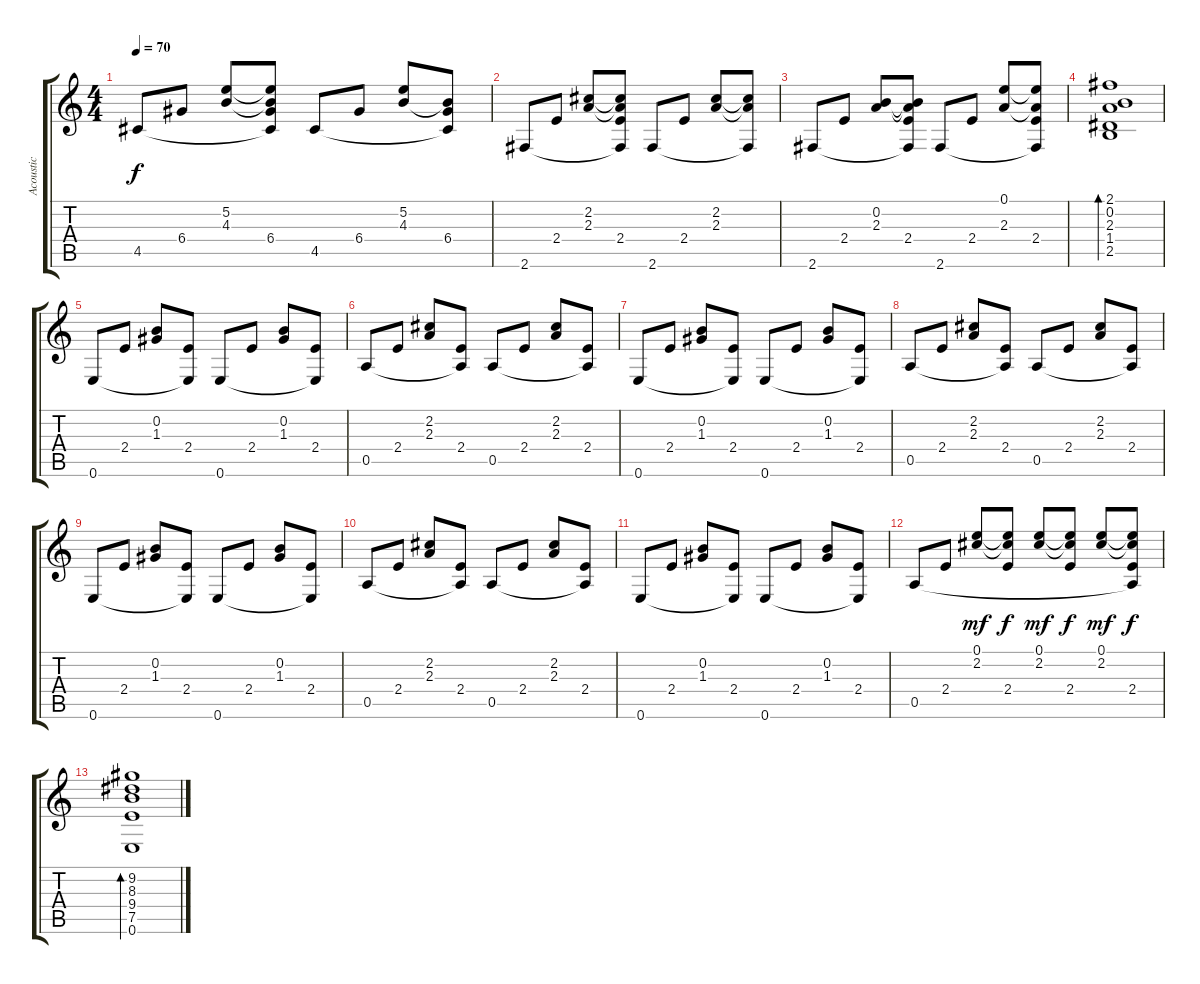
\track ("Acoustic" "Acoustic") {instrument acousticguitarsteel}
\staff {score tabs}
\tuning (E4 B3 G3 D3 A2 E2) {hide}
\ts (4 4)
\tempo 70
\clef g2
\ks c
4.5.8{dy f} 6.4.8 (5.2 4.3).8 (5.2{t} 4.3{t} 6.4 4.5{t}).8 4.5.8 6.4.8 (5.2 4.3).8 (4.3{t} 6.4 4.5{t}).8 |
2.6.8 2.4.8 (2.2 2.3).8 (2.2{t} 2.3{t} 2.4 2.6{t}).8 2.6.8 2.4.8 (2.2 2.3).8 (2.2{t} 2.3{t} 2.6{t}).8 |
2.6.8 2.4.8 (0.2 2.3).8 (0.2{t} 2.3{t} 2.4 2.6{t}).8 2.6.8 2.4.8 (0.1 2.3).8 (0.1{t} 2.3{t} 2.4 2.6{t}).8 |
(2.1 0.2 2.3 1.4 2.5).1{bd 120} |
0.6.8 2.4.8 (0.2 1.3).8 (2.4 0.6{t}).8 0.6.8 2.4.8 (0.2 1.3).8 (2.4 0.6{t}).8 |
0.5.8 2.4.8 (2.2 2.3).8 (2.4 0.5{t}).8 0.5.8 2.4.8 (2.2 2.3).8 (2.4 0.5{t}).8 |
0.6.8 2.4.8 (0.2 1.3).8 (2.4 0.6{t}).8 0.6.8 2.4.8 (0.2 1.3).8 (2.4 0.6{t}).8 |
0.5.8 2.4.8 (2.2 2.3).8 (2.4 0.5{t}).8 0.5.8 2.4.8 (2.2 2.3).8 (2.4 0.5{t}).8 |
0.6.8 2.4.8 (0.2 1.3).8 (2.4 0.6{t}).8 0.6.8 2.4.8 (0.2 1.3).8 (2.4 0.6{t}).8 |
0.5.8 2.4.8 (2.2 2.3).8 (2.4 0.5{t}).8 0.5.8 2.4.8 (2.2 2.3).8 (2.4 0.5{t}).8 |
0.6.8 2.4.8 (0.2 1.3).8 (2.4 0.6{t}).8 0.6.8 2.4.8 (0.2 1.3).8 (2.4 0.6{t}).8 |
0.5.8 2.4.8 (0.1 2.2).8{dy mf} (0.1{t} 2.2{t} 2.4).8{dy f} (0.1 2.2).8{dy mf} (0.1{t} 2.2{t} 2.4).8{dy f} (0.1 2.2).8{dy mf} (0.1{t} 2.2{t} 2.4 0.5{t}).8{dy f} |
(9.2 8.3 9.4 7.5 0.6).1{bd 240}
